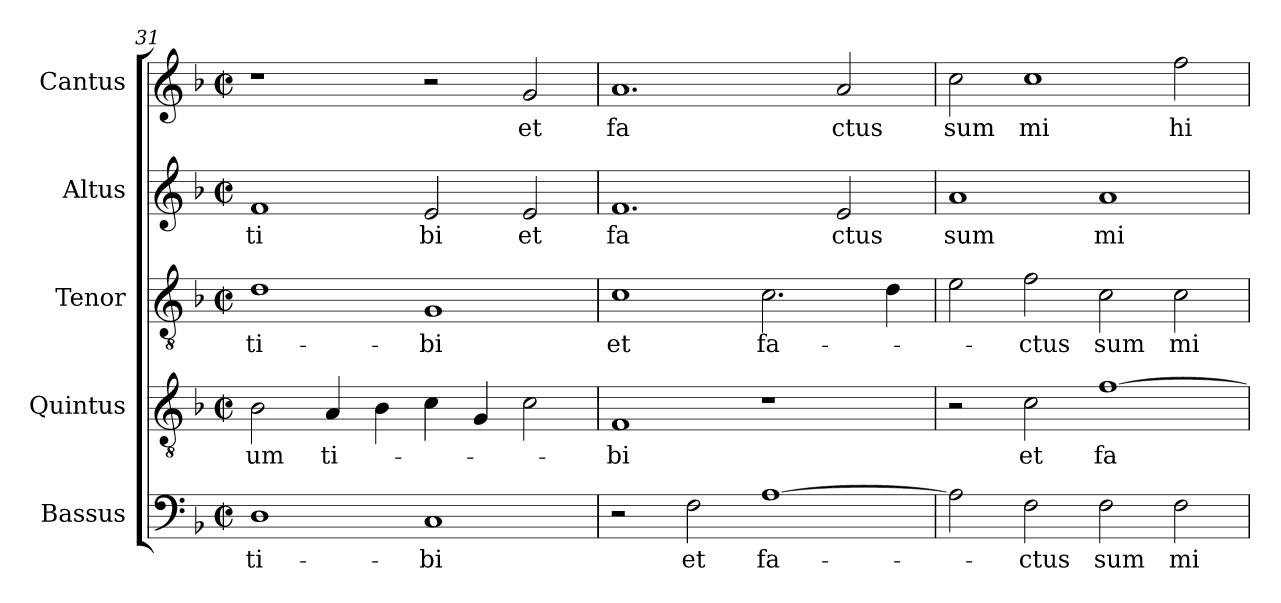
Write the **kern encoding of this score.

**kern	**text	**kern	**text	**kern	**text	**kern	**text	**kern	**text
*part5	*part5	*part4	*part4	*part3	*part3	*part2	*part2	*part1	*part1
*staff5	*staff5	*staff4	*staff4	*staff3	*staff3	*staff2	*staff2	*staff1	*staff1
*I"Bassus	*	*I"Quintus	*	*I"Tenor	*	*I"Altus	*	*I"Cantus	*
*clefF4	*	*clefGv2	*	*clefGv2	*	*clefG2	*	*clefG2	*
*k[b-]	*	*k[b-]	*	*k[b-]	*	*k[b-]	*	*k[b-]	*
*F:	*	*F:	*	*F:	*	*F:	*	*F:	*
*M2/2	*	*M2/2	*	*M2/2	*	*M2/2	*	*M2/2	*
*met(c|)	*	*met(c|)	*	*met(c|)	*	*met(c|)	*	*met(c|)	*
=31	=31	=31	=31	=31	=31	=31	=31	=31	=31
!	!LO:LY:b:cj	!	!LO:LY:b:cj	!	!LO:LY:b:cj	!	!LO:LY:b:cj	!	!
1D	ti-	2B-\	-um	1d	ti-	1f	ti	1r	.
!	!	!	!LO:LY:b:cj	!	!	!	!	!	!
.	.	4A/	ti-	.	.	.	.	.	.
.	.	4B-\	.	.	.	.	.	.	.
!	!LO:LY:b:cj	!	!	!	!LO:LY:b:cj	!	!LO:LY:b:cj	!	!
1C	-bi	4c\	.	1G	-bi	2e/	bi	2r	.
.	.	4G/	.	.	.	.	.	.	.
!	!	!	!	!	!	!	!LO:LY:b:cj	!	!LO:LY:b:cj
.	.	2c\	.	.	.	2e/	et	2g/	et
=32	=32	=32	=32	=32	=32	=32	=32	=32	=32
!	!	!	!LO:LY:b:cj	!	!LO:LY:b:cj	!	!LO:LY:b:cj	!	!LO:LY:b:cj
2r	.	1F	-bi	1c	et	1.f	fa	1.a	fa
!	!LO:LY:b:cj	!	!	!	!	!	!	!	!
2F\	et	.	.	.	.	.	.	.	.
!	!LO:LY:b:cj	!	!	!	!LO:LY:b:cj	!	!	!	!
[>1A	fa-	1r	.	2.c\	fa-	.	.	.	.
!	!	!	!	!	!	!	!LO:LY:b:cj	!	!LO:LY:b:cj
.	.	.	.	.	.	2e/	ctus	2a/	ctus
.	.	.	.	4d\	.	.	.	.	.
!!LO:LB:g=z
=33	=33	=33	=33	=33	=33	=33	=33	=33	=33
!	!	!	!	!	!	!	!LO:LY:b:cj	!	!LO:LY:b:cj
2A\]	.	2r	.	2e\	.	1a	sum	2cc\	sum
!	!LO:LY:b:cj	!	!LO:LY:b:cj	!	!LO:LY:b:cj	!	!	!	!LO:LY:b:cj
2F\	-ctus	2c\	et	2f\	-ctus	.	.	1cc	mi
!	!LO:LY:b:cj	!	!LO:LY:b:cj	!	!LO:LY:b:cj	!	!LO:LY:b:cj	!	!
2F\	sum	[>1f	fa	2c\	sum	1a	mi	.	.
!	!LO:LY:b:cj	!	!	!	!LO:LY:b:cj	!	!	!	!LO:LY:b:cj
2F\	mi-	.	.	2c\	mi	.	.	2ff\	hi
=	=	=	=	=	=	=	=	=	=
*-	*-	*-	*-	*-	*-	*-	*-	*-	*-
